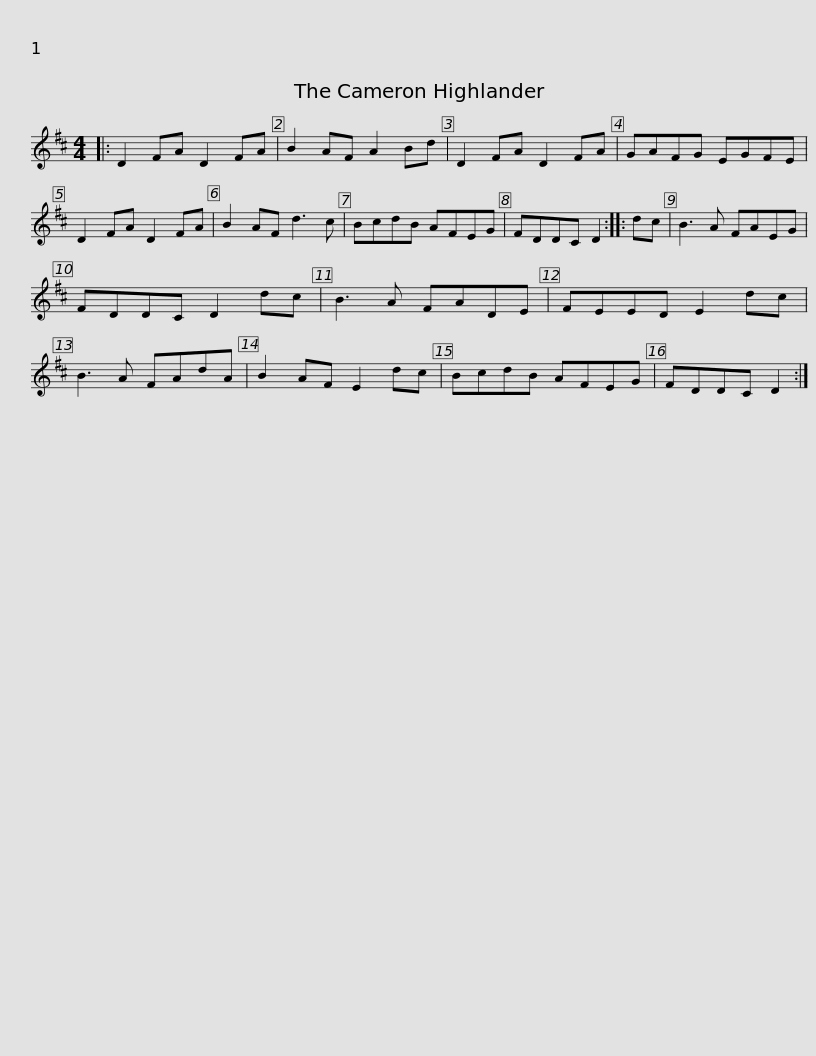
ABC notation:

X:1
L:1/8
M:4/4
I:linebreak $
K:D
V:1 treble
V:1
|: D2 FA D2 FA | B2 AF A2 Bd | D2 FA D2 FA | GAFG EGFE | D2 FA D2 FA | %5
 B2 AF d3 c |$ BcdB AFEG | FDDC D2 :: dc | B3 A FAEG | %10
 FDDC D2 dc | B3 A FADE | FEED E2 dc |$ B3 A FAdA | B2 AF E2 dc | %15
 BcdB AFEG | FDDC D2 :| %17
